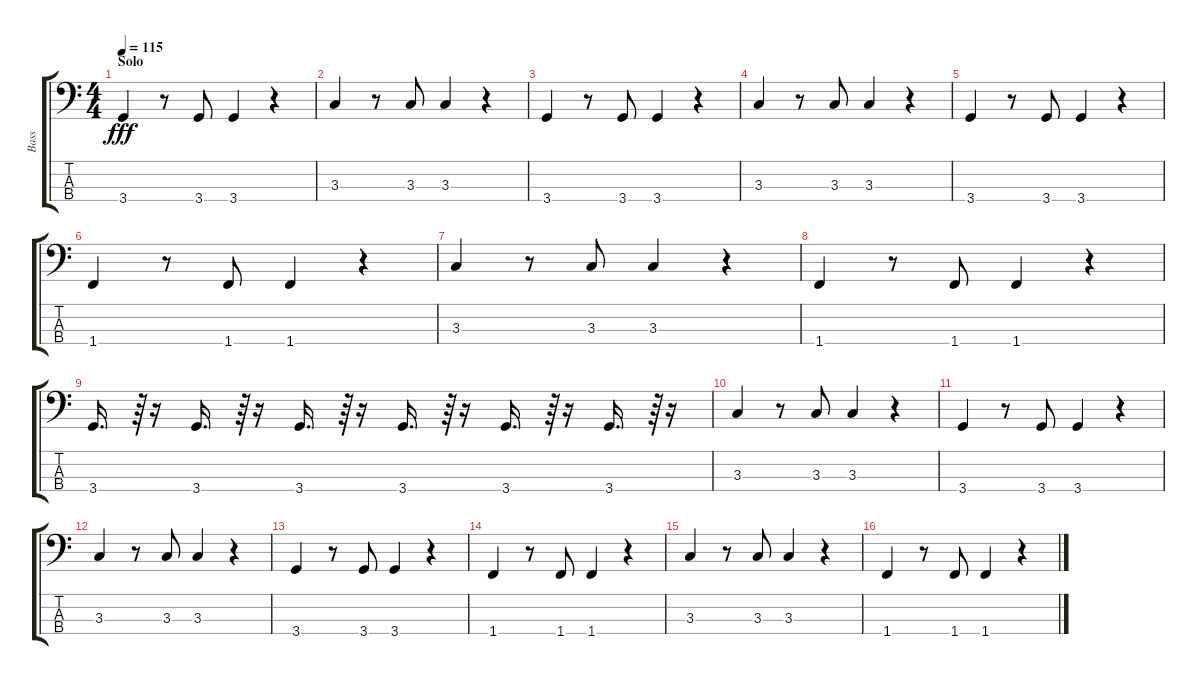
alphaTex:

\track ("Bass" "Bass") {instrument electricbassfinger}
\staff {score tabs}
\tuning (G2 D2 A1 E1) {hide}
\ts (4 4)
\section ("" "Solo")
\tempo 115
\clef f4
\ks c
3.4.4{dy fff} r.8 3.4.8 3.4.4 r.4 |
3.3.4 r.8 3.3.8 3.3.4 r.4 |
3.4.4 r.8 3.4.8 3.4.4 r.4 |
3.3.4 r.8 3.3.8 3.3.4 r.4 |
3.4.4 r.8 3.4.8 3.4.4 r.4 |
1.4.4 r.8 1.4.8 1.4.4 r.4 |
3.3.4 r.8 3.3.8 3.3.4 r.4 |
1.4.4 r.8 1.4.8 1.4.4 r.4 |
3.4.16{d} r.64{tu (3 2)} r.16 3.4.16{d} r.64{tu (3 2)} r.16 3.4.16{d} r.64{tu (3 2)} r.16 3.4.16{d} r.64{tu (3 2)} r.16 3.4.16{d} r.64{tu (3 2)} r.16 3.4.16{d} r.64{tu (3 2)} r.16 |
3.3.4 r.8 3.3.8 3.3.4 r.4 |
3.4.4 r.8 3.4.8 3.4.4 r.4 |
3.3.4 r.8 3.3.8 3.3.4 r.4 |
3.4.4 r.8 3.4.8 3.4.4 r.4 |
1.4.4 r.8 1.4.8 1.4.4 r.4 |
3.3.4 r.8 3.3.8 3.3.4 r.4 |
1.4.4 r.8 1.4.8 1.4.4 r.4
